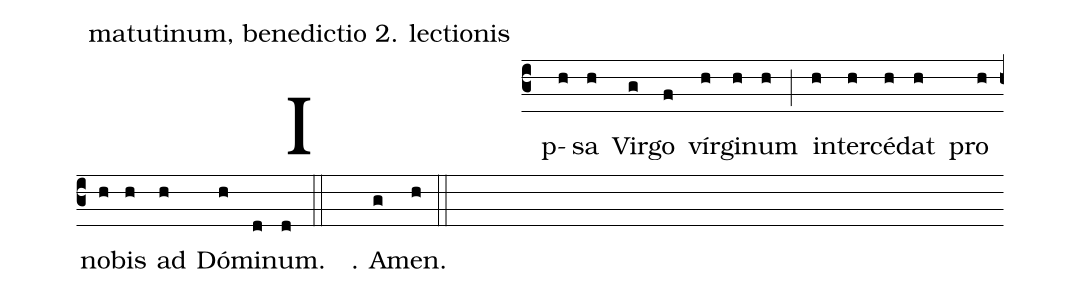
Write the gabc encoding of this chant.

office-part: matutinum, benedictio 2. lectionis;
%%
Ip( h)sa(h) Vir(g)go(f) vír(h)gi(h)num(h) (;)
in(h)ter(h)cé(h)dat(h) pro(h) no(h)bis(h) ad(h) Dó(h)mi(d)num.(d) (::)

℟.() A(g)men.(h) (::)
